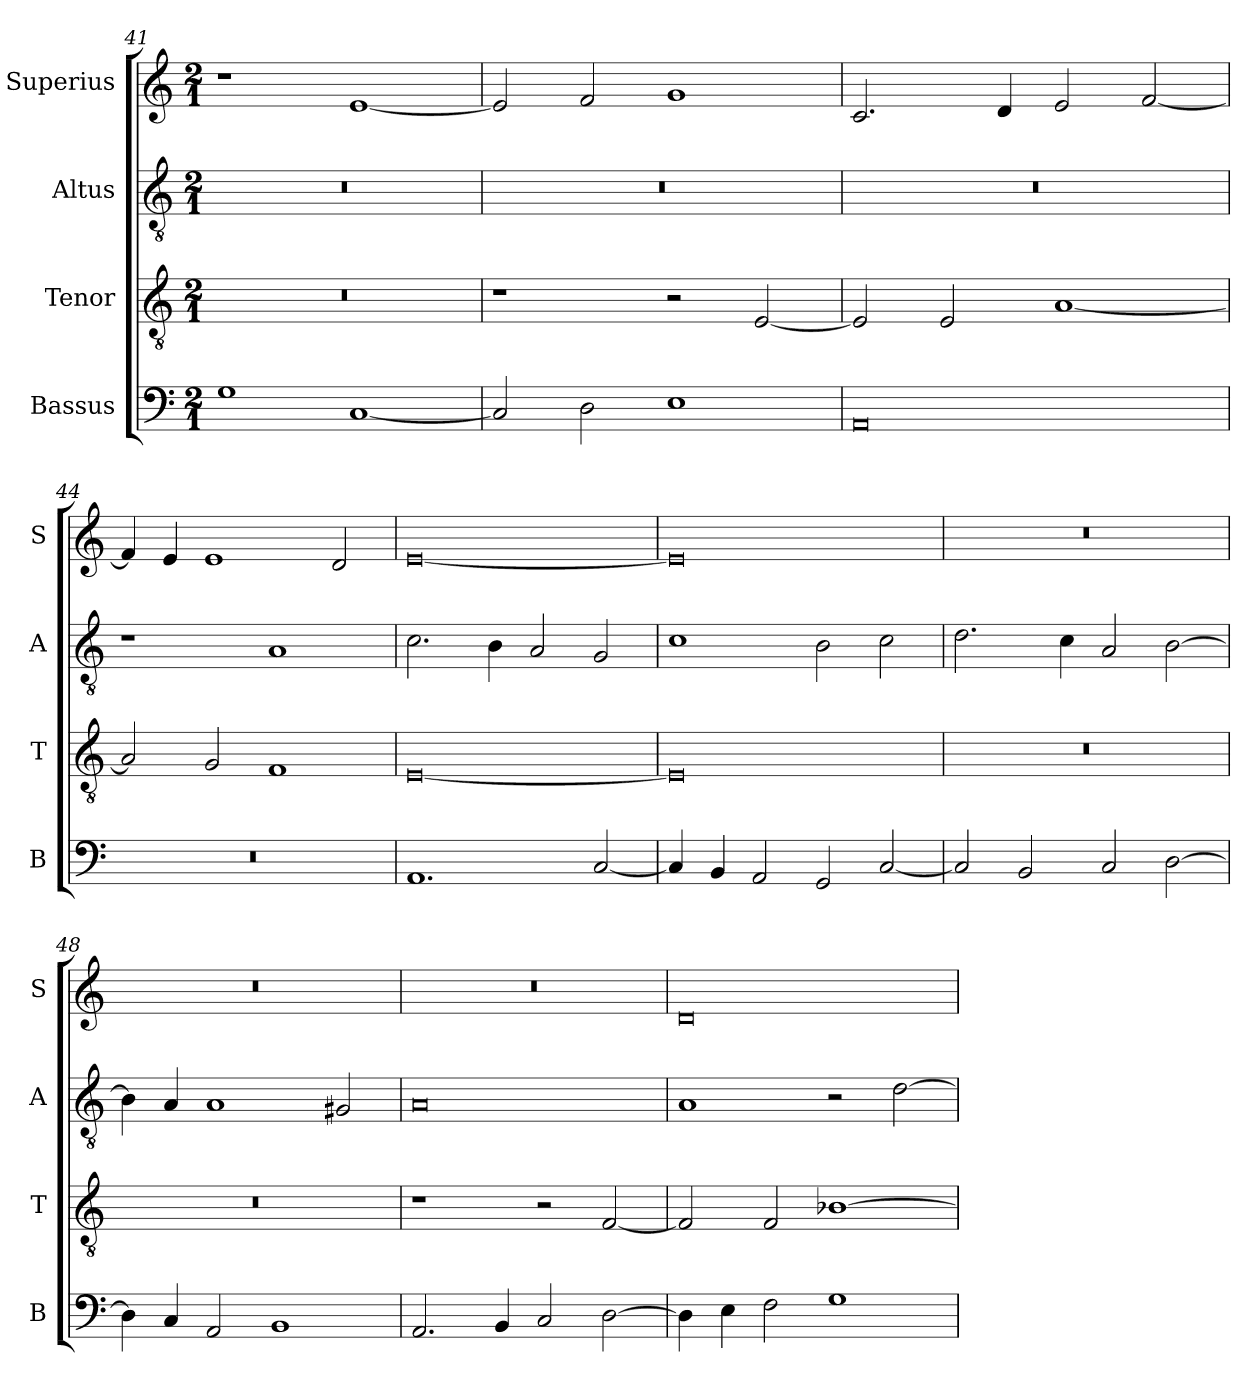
**kern	**kern	**kern	**kern
*part4	*part3	*part2	*part1
*staff4	*staff3	*staff2	*staff1
*I"Bassus	*I"Tenor	*I"Altus	*I"Superius
*I'B	*I'T	*I'A	*I'S
*clefF4	*clefGv2	*clefGv2	*clefG2
*k[]	*k[]	*k[]	*k[]
*M2/1	*M2/1	*M2/1	*M2/1
=41	=41	=41	=41
1G	0r	0r	1r
[1C	.	.	[1e
=42	=42	=42	=42
2C/]	1r	0r	2e/]
2D\	.	.	2f/
1E	2r	.	1g
.	[2E/	.	.
=43	=43	=43	=43
0AA	2E/]	0r	2.c/
.	2E/	.	.
.	.	.	4d/
.	[1A	.	2e/
.	.	.	[2f/
=44	=44	=44	=44
0r	2A/]	1r	4f/]
.	.	.	4e/
.	2G/	.	1e
.	1F	1A	.
.	.	.	2d/
=45	=45	=45	=45
1.AA	[0E	2.c\	[0e
.	.	4B\	.
.	.	2A/	.
[2C/	.	2G/	.
=46	=46	=46	=46
4C/]	0E]	1c	0e]
4BB/	.	.	.
2AA/	.	.	.
2GG/	.	2B\	.
[2C/	.	2c\	.
=47	=47	=47	=47
2C/]	0r	2.d\	0r
2BB/	.	.	.
.	.	4c\	.
2C/	.	2A/	.
[2D\	.	[2B\	.
=48	=48	=48	=48
4D\]	0r	4B\]	0r
4C/	.	4A/	.
2AA/	.	1A	.
1BB	.	.	.
.	.	2G#X/	.
=49	=49	=49	=49
2.AA/	1r	0A	0r
4BB/	.	.	.
2C/	2r	.	.
[2D\	[2F/	.	.
=50	=50	=50	=50
4D\]	2F/]	1A	0d
4E\	.	.	.
2F\	2F/	.	.
1G	[1B-X	2r	.
.	.	[2d\	.
=	=	=	=
*-	*-	*-	*-
